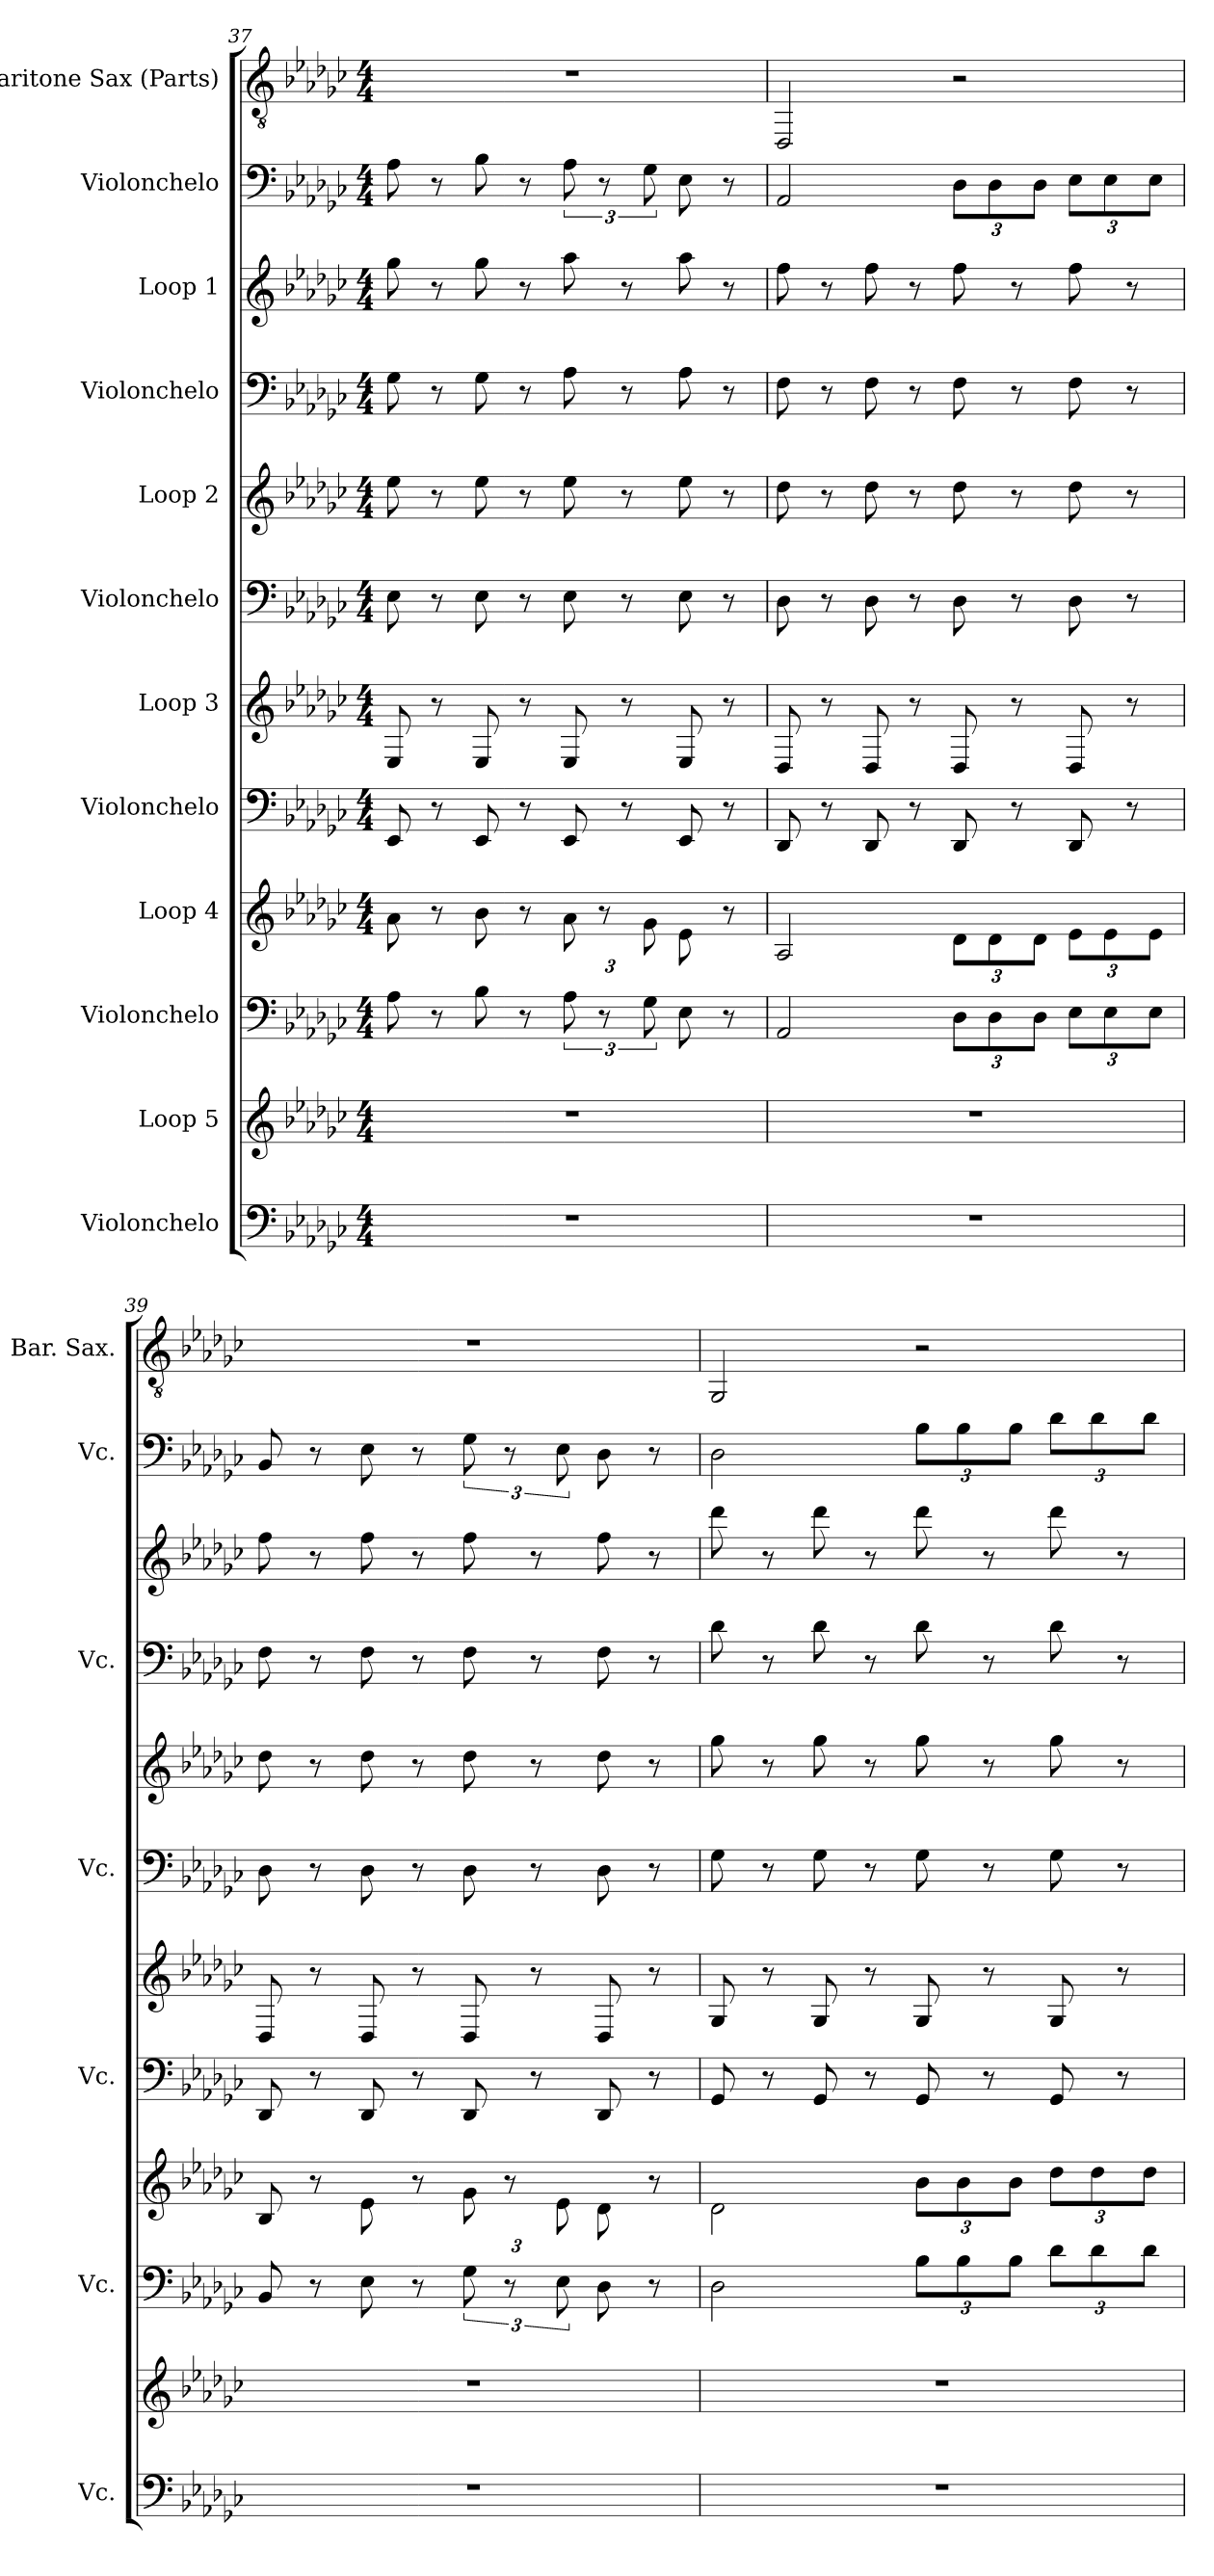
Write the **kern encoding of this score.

**kern	**kern	**kern	**kern	**kern	**kern	**kern	**kern	**kern	**kern	**kern	**kern
*part12	*part11	*part10	*part9	*part8	*part7	*part6	*part5	*part4	*part3	*part2	*part1
*staff12	*staff11	*staff10	*staff9	*staff8	*staff7	*staff6	*staff5	*staff4	*staff3	*staff2	*staff1
*I"Violonchelo	*I"Loop 5	*I"Violonchelo	*I"Loop 4	*I"Violonchelo	*I"Loop 3	*I"Violonchelo	*I"Loop 2	*I"Violonchelo	*I"Loop 1	*I"Violonchelo	*I"Baritone Sax (Parts)
*I'Vc.	*	*I'Vc.	*	*I'Vc.	*	*I'Vc.	*	*I'Vc.	*	*I'Vc.	*I'Bar. Sax.
*clefF4	*clefG2	*clefF4	*clefG2	*clefF4	*clefG2	*clefF4	*clefG2	*clefF4	*clefG2	*clefF4	*clefGv2
*	*ITrd19c33	*	*ITrd12c21	*	*ITrd12c21	*	*ITrd12c21	*	*ITrd12c21	*	*ITrd12c21
*k[b-e-a-d-g-c-]	*k[b-e-a-d-g-c-]	*k[b-e-a-d-g-c-]	*k[b-e-a-d-g-c-]	*k[b-e-a-d-g-c-]	*k[b-e-a-d-g-c-]	*k[b-e-a-d-g-c-]	*k[b-e-a-d-g-c-]	*k[b-e-a-d-g-c-]	*k[b-e-a-d-g-c-]	*k[b-e-a-d-g-c-]	*k[b-e-a-d-g-c-]
*M4/4	*M4/4	*M4/4	*M4/4	*M4/4	*M4/4	*M4/4	*M4/4	*M4/4	*M4/4	*M4/4	*M4/4
=37	=37	=37	=37	=37	=37	=37	=37	=37	=37	=37	=37
1r	1r	8A-\	8A-\	8EE-/	8EE-/	8E-\	8e-\	8G-\	8g-\	8A-\	1r
.	.	8r	8r	8r	8r	8r	8r	8r	8r	8r	.
.	.	8B-\	8B-\	8EE-/	8EE-/	8E-\	8e-\	8G-\	8g-\	8B-\	.
.	.	8r	8r	8r	8r	8r	8r	8r	8r	8r	.
*	*	*	*Xbrackettup	*	*	*	*	*	*	*	*
.	.	12A-\	12A-\	8EE-/	8EE-/	8E-\	8e-\	8A-\	8a-\	12A-\	.
.	.	12r	12r	.	.	.	.	.	.	12r	.
.	.	.	.	8r	8r	8r	8r	8r	8r	.	.
.	.	12G-\	12G-\	.	.	.	.	.	.	12G-\	.
.	.	8E-\	8E-\	8EE-/	8EE-/	8E-\	8e-\	8A-\	8a-\	8E-\	.
.	.	8r	8r	8r	8r	8r	8r	8r	8r	8r	.
!!LO:LB:g=z
=38	=38	=38	=38	=38	=38	=38	=38	=38	=38	=38	=38
1r	1r	2AA-/	2AA-/	8DD-/	8DD-/	8D-\	8d-\	8F\	8f\	2AA-/	2DDD-/
.	.	.	.	8r	8r	8r	8r	8r	8r	.	.
.	.	.	.	8DD-/	8DD-/	8D-\	8d-\	8F\	8f\	.	.
.	.	.	.	8r	8r	8r	8r	8r	8r	.	.
*	*	*Xbrackettup	*	*	*	*	*	*	*	*Xbrackettup	*
.	.	12D-\L	12D-\L	8DD-/	8DD-/	8D-\	8d-\	8F\	8f\	12D-\L	2r
.	.	12D-\	12D-\	.	.	.	.	.	.	12D-\	.
.	.	.	.	8r	8r	8r	8r	8r	8r	.	.
.	.	12D-\J	12D-\J	.	.	.	.	.	.	12D-\J	.
.	.	12E-\L	12E-\L	8DD-/	8DD-/	8D-\	8d-\	8F\	8f\	12E-\L	.
.	.	12E-\	12E-\	.	.	.	.	.	.	12E-\	.
.	.	.	.	8r	8r	8r	8r	8r	8r	.	.
.	.	12E-\J	12E-\J	.	.	.	.	.	.	12E-\J	.
=39	=39	=39	=39	=39	=39	=39	=39	=39	=39	=39	=39
1r	1r	8BB-/	8BB-/	8DD-/	8DD-/	8D-\	8d-\	8F\	8f\	8BB-/	1r
.	.	8r	8r	8r	8r	8r	8r	8r	8r	8r	.
.	.	8E-\	8E-\	8DD-/	8DD-/	8D-\	8d-\	8F\	8f\	8E-\	.
.	.	8r	8r	8r	8r	8r	8r	8r	8r	8r	.
*	*	*brackettup	*	*	*	*	*	*	*	*brackettup	*
.	.	12G-\	12G-\	8DD-/	8DD-/	8D-\	8d-\	8F\	8f\	12G-\	.
.	.	12r	12r	.	.	.	.	.	.	12r	.
.	.	.	.	8r	8r	8r	8r	8r	8r	.	.
.	.	12E-\	12E-\	.	.	.	.	.	.	12E-\	.
.	.	8D-\	8D-\	8DD-/	8DD-/	8D-\	8d-\	8F\	8f\	8D-\	.
.	.	8r	8r	8r	8r	8r	8r	8r	8r	8r	.
=40	=40	=40	=40	=40	=40	=40	=40	=40	=40	=40	=40
1r	1r	2D-\	2D-\	8GG-/	8GG-/	8G-\	8g-\	8d-\	8dd-\	2D-\	2GGG-/
.	.	.	.	8r	8r	8r	8r	8r	8r	.	.
.	.	.	.	8GG-/	8GG-/	8G-\	8g-\	8d-\	8dd-\	.	.
.	.	.	.	8r	8r	8r	8r	8r	8r	.	.
*	*	*Xbrackettup	*	*	*	*	*	*	*	*Xbrackettup	*
.	.	12B-\L	12B-\L	8GG-/	8GG-/	8G-\	8g-\	8d-\	8dd-\	12B-\L	2r
.	.	12B-\	12B-\	.	.	.	.	.	.	12B-\	.
.	.	.	.	8r	8r	8r	8r	8r	8r	.	.
.	.	12B-\J	12B-\J	.	.	.	.	.	.	12B-\J	.
.	.	12d-\L	12d-\L	8GG-/	8GG-/	8G-\	8g-\	8d-\	8dd-\	12d-\L	.
.	.	12d-\	12d-\	.	.	.	.	.	.	12d-\	.
.	.	.	.	8r	8r	8r	8r	8r	8r	.	.
.	.	12d-\J	12d-\J	.	.	.	.	.	.	12d-\J	.
=	=	=	=	=	=	=	=	=	=	=	=
*-	*-	*-	*-	*-	*-	*-	*-	*-	*-	*-	*-
